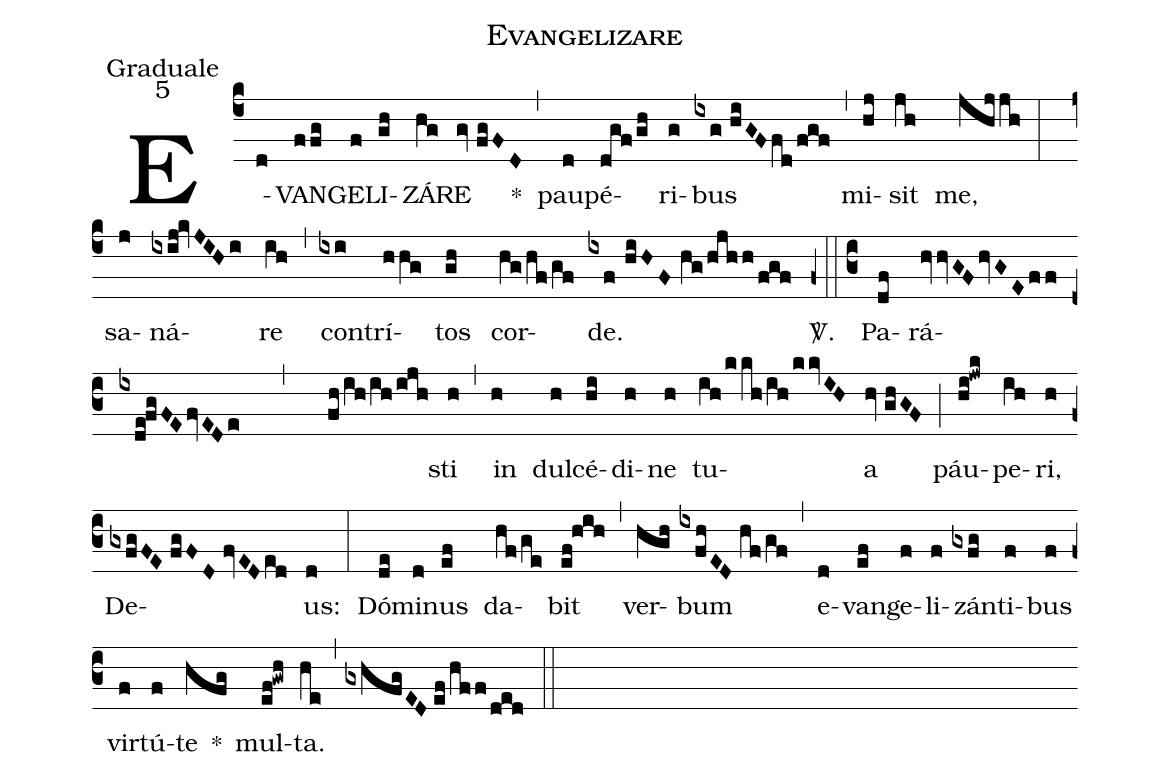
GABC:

name:Evangelizare;
office-part:Graduale;
mode:5;
%%
(c4) E(d)VAN(ffg)GE(f)LI(gh)ZÁ(hg)RE(gv//fgFD) *(,) pau(d)pé(dgf/gh)ri(g)bus(ixg//hiGFfd/fgf) (,) mi(hj)sit(jh) me,(jhjjh) (:) sa(j)ná(ixij!kvJIHi)re(ih) (,) con(ixi)trí(hhg)tos(gh) cor(hg/hf/gf)de.(ixf//hiHF//hg/hjhh/fgf) <sp>V/</sp>.(z0::c3) Pa(df)rá(hvvGF/hvGE/ff//ixde!fgFEfvEDe , fh/ih/ih/ijh)sti(h) (,) in(h) dul(h)cé(hi)di(h)ne(h) tu(ih/kkh/ih/kkvIH)a(hv//ghGF) (;) páu(hi!jwk)pe(ih)ri,(h) De(gxfgFE//fgFD//fvEDed)us:(d) (:) Dó(de)mi(d)nus(ef) da(hf/ge)bit(ef!hih) (,) ver(hgh)bum(ixfhED//hf/gf) (,) e(d)van(ef)ge(f)li(f)zán(gxfg)ti(f)bus(f) vir(f)tú(f)te(hfg) *() mul(ef!gwh)ta.(he) (,) (gxhfgED//ef/hff/ded) (::)
